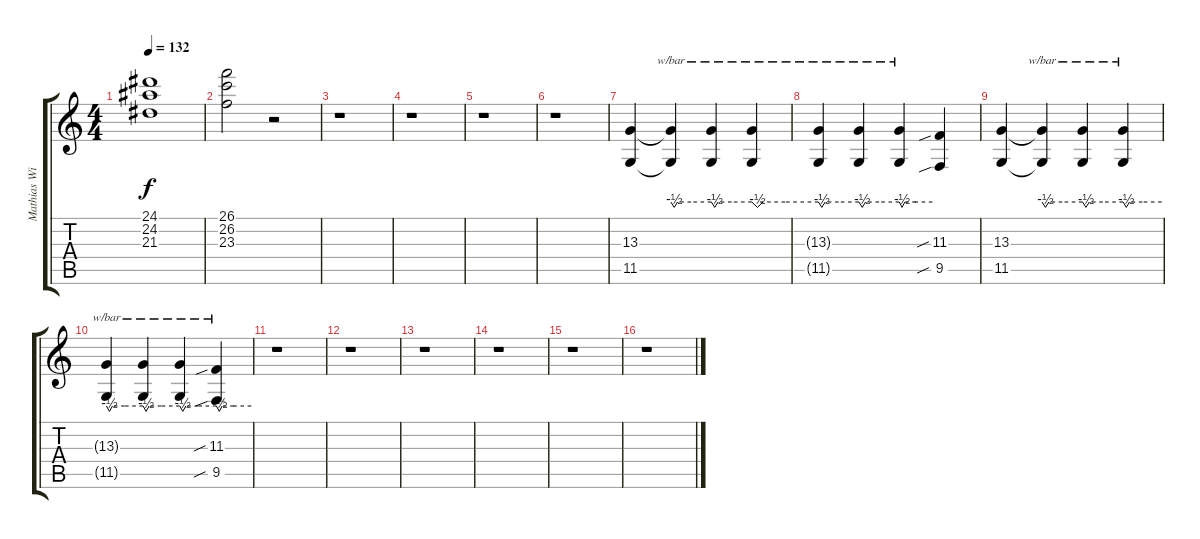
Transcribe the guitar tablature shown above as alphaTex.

\track ("Mathias Wiesner" "Mathias Wi") {instrument choiraahs}
\staff {score tabs}
\tuning (Eb4 Bb3 Gb3 Db3 Ab2 Eb2) {hide}
\ts (4 4)
\tempo 132
\clef g2
\ks c
(24.1 24.2 21.3).1{dy f} |
(26.1 26.2 23.3).2 r.2 |
r.1 |
r.1 |
r.1 |
r.1 |
(13.3 11.5).4{volume 9} (13.3{t} 11.5{t}).4{tbe (custom default 0 0 5 -2 10 0 30 0 60 0)} (13.3{t} 11.5{t}).4{tbe (custom default 0 0 5 -2 10 0 30 0 60 0)} (13.3{t} 11.5{t}).4{tbe (custom default 0 0 5 -2 10 0 30 0 60 0)} |
(13.3{t} 11.5{t}).4{tbe (custom default 0 0 5 -2 10 0 30 0 60 0)} (13.3{t} 11.5{t}).4{tbe (custom default 0 0 5 -2 10 0 30 0 60 0)} (13.3{t} 11.5{t}).4{tbe (custom default 0 0 5 -2 10 0 30 0 60 0)} (11.3{sib} 9.5{sib}).4 |
(13.3 11.5).4 (13.3{t} 11.5{t}).4{tbe (custom default 0 0 5 -2 10 0 30 0 60 0)} (13.3{t} 11.5{t}).4{tbe (custom default 0 0 5 -2 10 0 30 0 60 0)} (13.3{t} 11.5{t}).4{tbe (custom default 0 0 5 -2 10 0 30 0 60 0)} |
(13.3{t} 11.5{t}).4{tbe (custom default 0 0 5 -2 10 0 30 0 60 0)} (13.3{t} 11.5{t}).4{tbe (custom default 0 0 5 -2 10 0 30 0 60 0)} (13.3{t} 11.5{t}).4{tbe (custom default 0 0 5 -2 10 0 30 0 60 0)} (11.3{sib} 9.5{sib}).4{tbe (custom default 0 0 5 -2 10 0 30 0 60 0)} |
r.1 |
r.1 |
r.1 |
r.1 |
r.1 |
r.1
